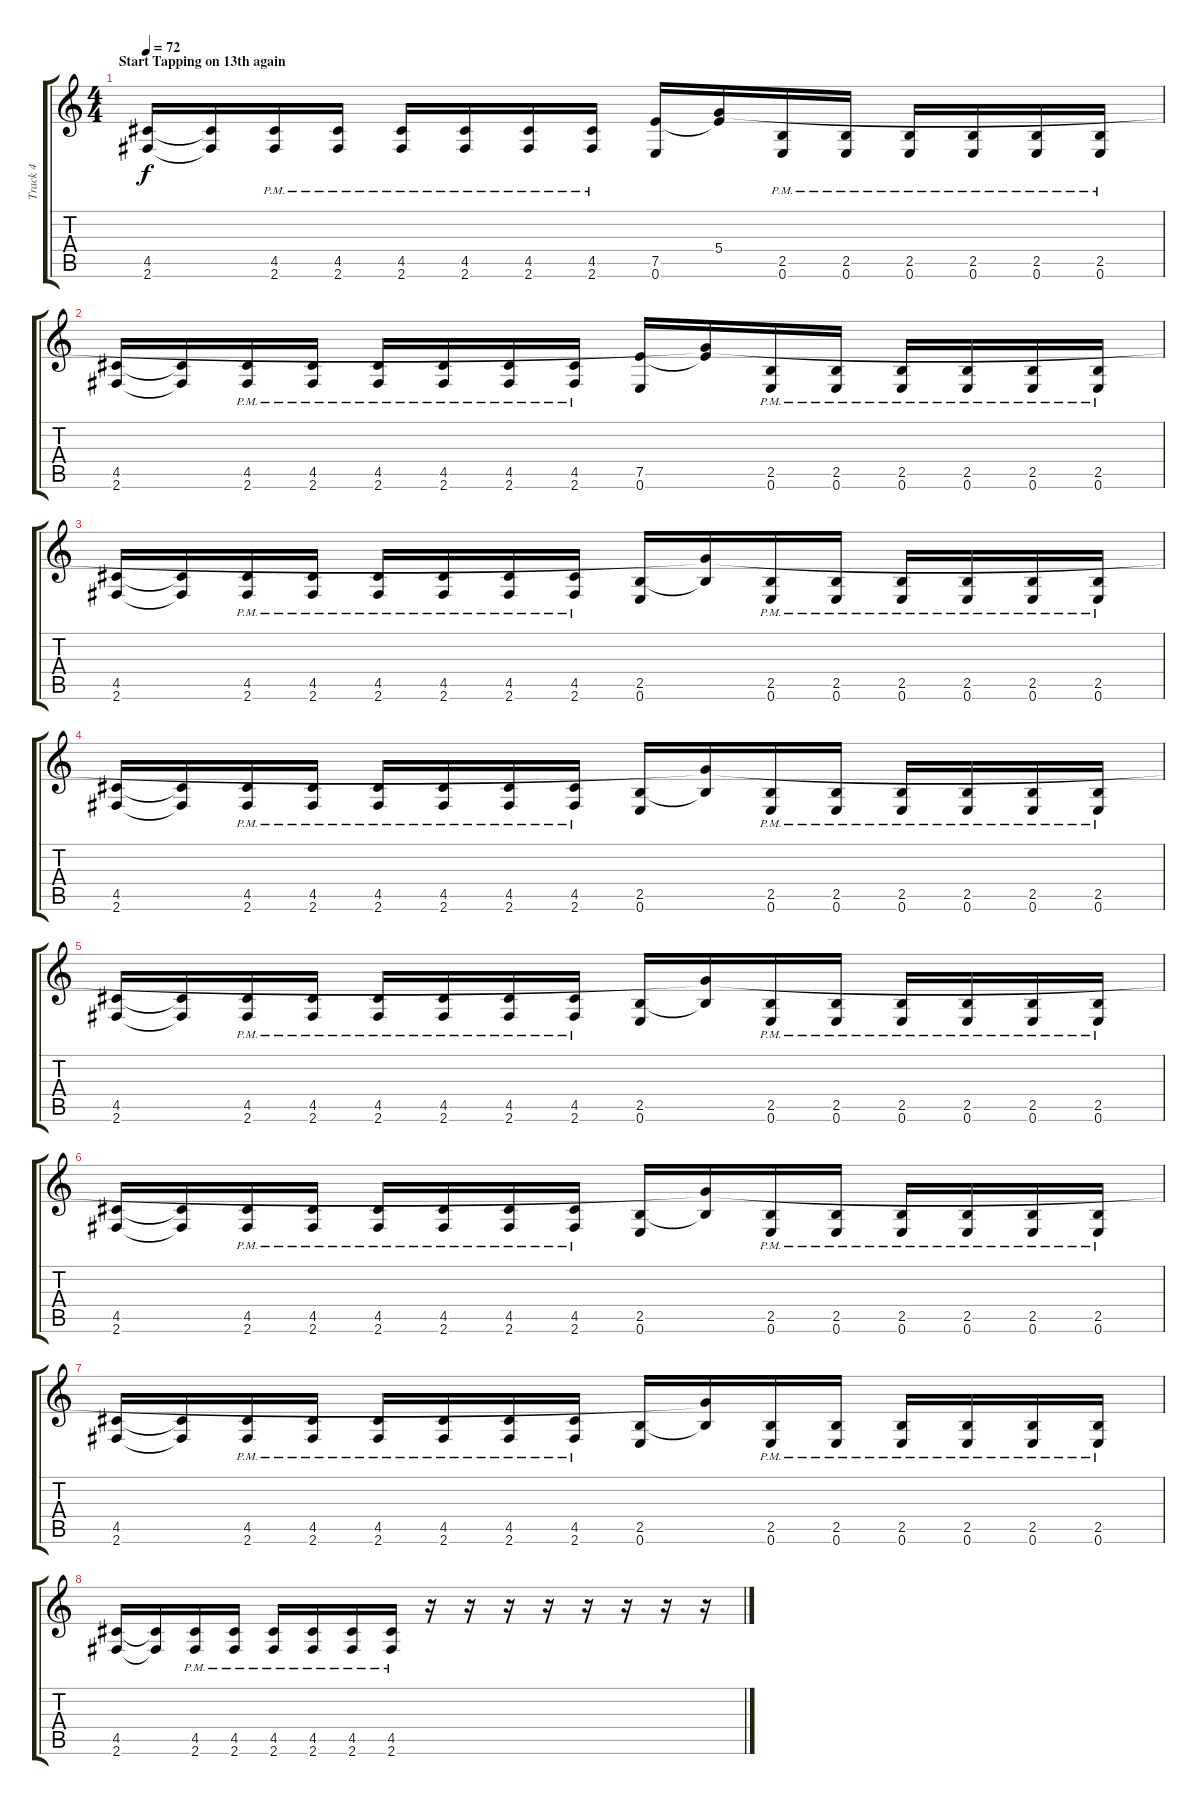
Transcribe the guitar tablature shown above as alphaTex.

\track ("Track 4" "Track 4") {instrument overdrivenguitar}
\staff {score tabs}
\tuning (E4 B3 G3 D3 A2 E2) {hide}
\ts (4 4)
\section ("" "Start Tapping on 13th again")
\tempo 72
\clef g2
\ks c
(4.5 2.6).16{dy f} (4.5{t} 2.6{t}).16 (4.5{pm} 2.6{pm}).16 (4.5{pm} 2.6{pm}).16 (4.5{pm} 2.6{pm}).16 (4.5{pm} 2.6{pm}).16 (4.5{pm} 2.6{pm}).16 (4.5{pm} 2.6{pm}).16 (7.5 0.6).16 (5.4{t} 7.5{t}).16 (2.5{pm} 0.6).16 (2.5{pm} 0.6).16 (2.5{pm} 0.6).16 (2.5{pm} 0.6).16 (2.5{pm} 0.6).16 (2.5{pm} 0.6).16 |
(4.5 2.6).16 (4.5{t} 2.6{t}).16 (4.5{pm} 2.6{pm}).16 (4.5{pm} 2.6{pm}).16 (4.5{pm} 2.6{pm}).16 (4.5{pm} 2.6{pm}).16 (4.5{pm} 2.6{pm}).16 (4.5{pm} 2.6{pm}).16 (7.5 0.6).16 (5.4{t} 7.5{t}).16 (2.5{pm} 0.6).16 (2.5{pm} 0.6).16 (2.5{pm} 0.6).16 (2.5{pm} 0.6).16 (2.5{pm} 0.6).16 (2.5{pm} 0.6).16 |
(4.5 2.6).16 (4.5{t} 2.6{t}).16 (4.5{pm} 2.6{pm}).16 (4.5{pm} 2.6{pm}).16 (4.5{pm} 2.6{pm}).16 (4.5{pm} 2.6{pm}).16 (4.5{pm} 2.6{pm}).16 (4.5{pm} 2.6{pm}).16 (2.5 0.6).16 (5.4{t} 2.5{t}).16 (2.5{pm} 0.6).16 (2.5{pm} 0.6).16 (2.5{pm} 0.6).16 (2.5{pm} 0.6).16 (2.5{pm} 0.6).16 (2.5{pm} 0.6).16 |
(4.5 2.6).16 (4.5{t} 2.6{t}).16 (4.5{pm} 2.6{pm}).16 (4.5{pm} 2.6{pm}).16 (4.5{pm} 2.6{pm}).16 (4.5{pm} 2.6{pm}).16 (4.5{pm} 2.6{pm}).16 (4.5{pm} 2.6{pm}).16 (2.5 0.6).16 (5.4{t} 2.5{t}).16 (2.5{pm} 0.6).16 (2.5{pm} 0.6).16 (2.5{pm} 0.6).16 (2.5{pm} 0.6).16 (2.5{pm} 0.6).16 (2.5{pm} 0.6).16 |
(4.5 2.6).16 (4.5{t} 2.6{t}).16 (4.5{pm} 2.6{pm}).16 (4.5{pm} 2.6{pm}).16 (4.5{pm} 2.6{pm}).16 (4.5{pm} 2.6{pm}).16 (4.5{pm} 2.6{pm}).16 (4.5{pm} 2.6{pm}).16 (2.5 0.6).16 (5.4{t} 2.5{t}).16 (2.5{pm} 0.6).16 (2.5{pm} 0.6).16 (2.5{pm} 0.6).16 (2.5{pm} 0.6).16 (2.5{pm} 0.6).16 (2.5{pm} 0.6).16 |
(4.5 2.6).16 (4.5{t} 2.6{t}).16 (4.5{pm} 2.6{pm}).16 (4.5{pm} 2.6{pm}).16 (4.5{pm} 2.6{pm}).16 (4.5{pm} 2.6{pm}).16 (4.5{pm} 2.6{pm}).16 (4.5{pm} 2.6{pm}).16 (2.5 0.6).16 (5.4{t} 2.5{t}).16 (2.5{pm} 0.6).16 (2.5{pm} 0.6).16 (2.5{pm} 0.6).16 (2.5{pm} 0.6).16 (2.5{pm} 0.6).16 (2.5{pm} 0.6).16 |
(4.5 2.6).16 (4.5{t} 2.6{t}).16 (4.5{pm} 2.6{pm}).16 (4.5{pm} 2.6{pm}).16 (4.5{pm} 2.6{pm}).16 (4.5{pm} 2.6{pm}).16 (4.5{pm} 2.6{pm}).16 (4.5{pm} 2.6{pm}).16 (2.5 0.6).16 (5.4{t} 2.5{t}).16 (2.5{pm} 0.6).16 (2.5{pm} 0.6).16 (2.5{pm} 0.6).16 (2.5{pm} 0.6).16 (2.5{pm} 0.6).16 (2.5{pm} 0.6).16 |
(4.5 2.6).16 (4.5{t} 2.6{t}).16 (4.5{pm} 2.6{pm}).16 (4.5{pm} 2.6{pm}).16 (4.5{pm} 2.6{pm}).16 (4.5{pm} 2.6{pm}).16 (4.5{pm} 2.6{pm}).16 (4.5{pm} 2.6{pm}).16 r.16 r.16 r.16 r.16 r.16 r.16 r.16 r.16
